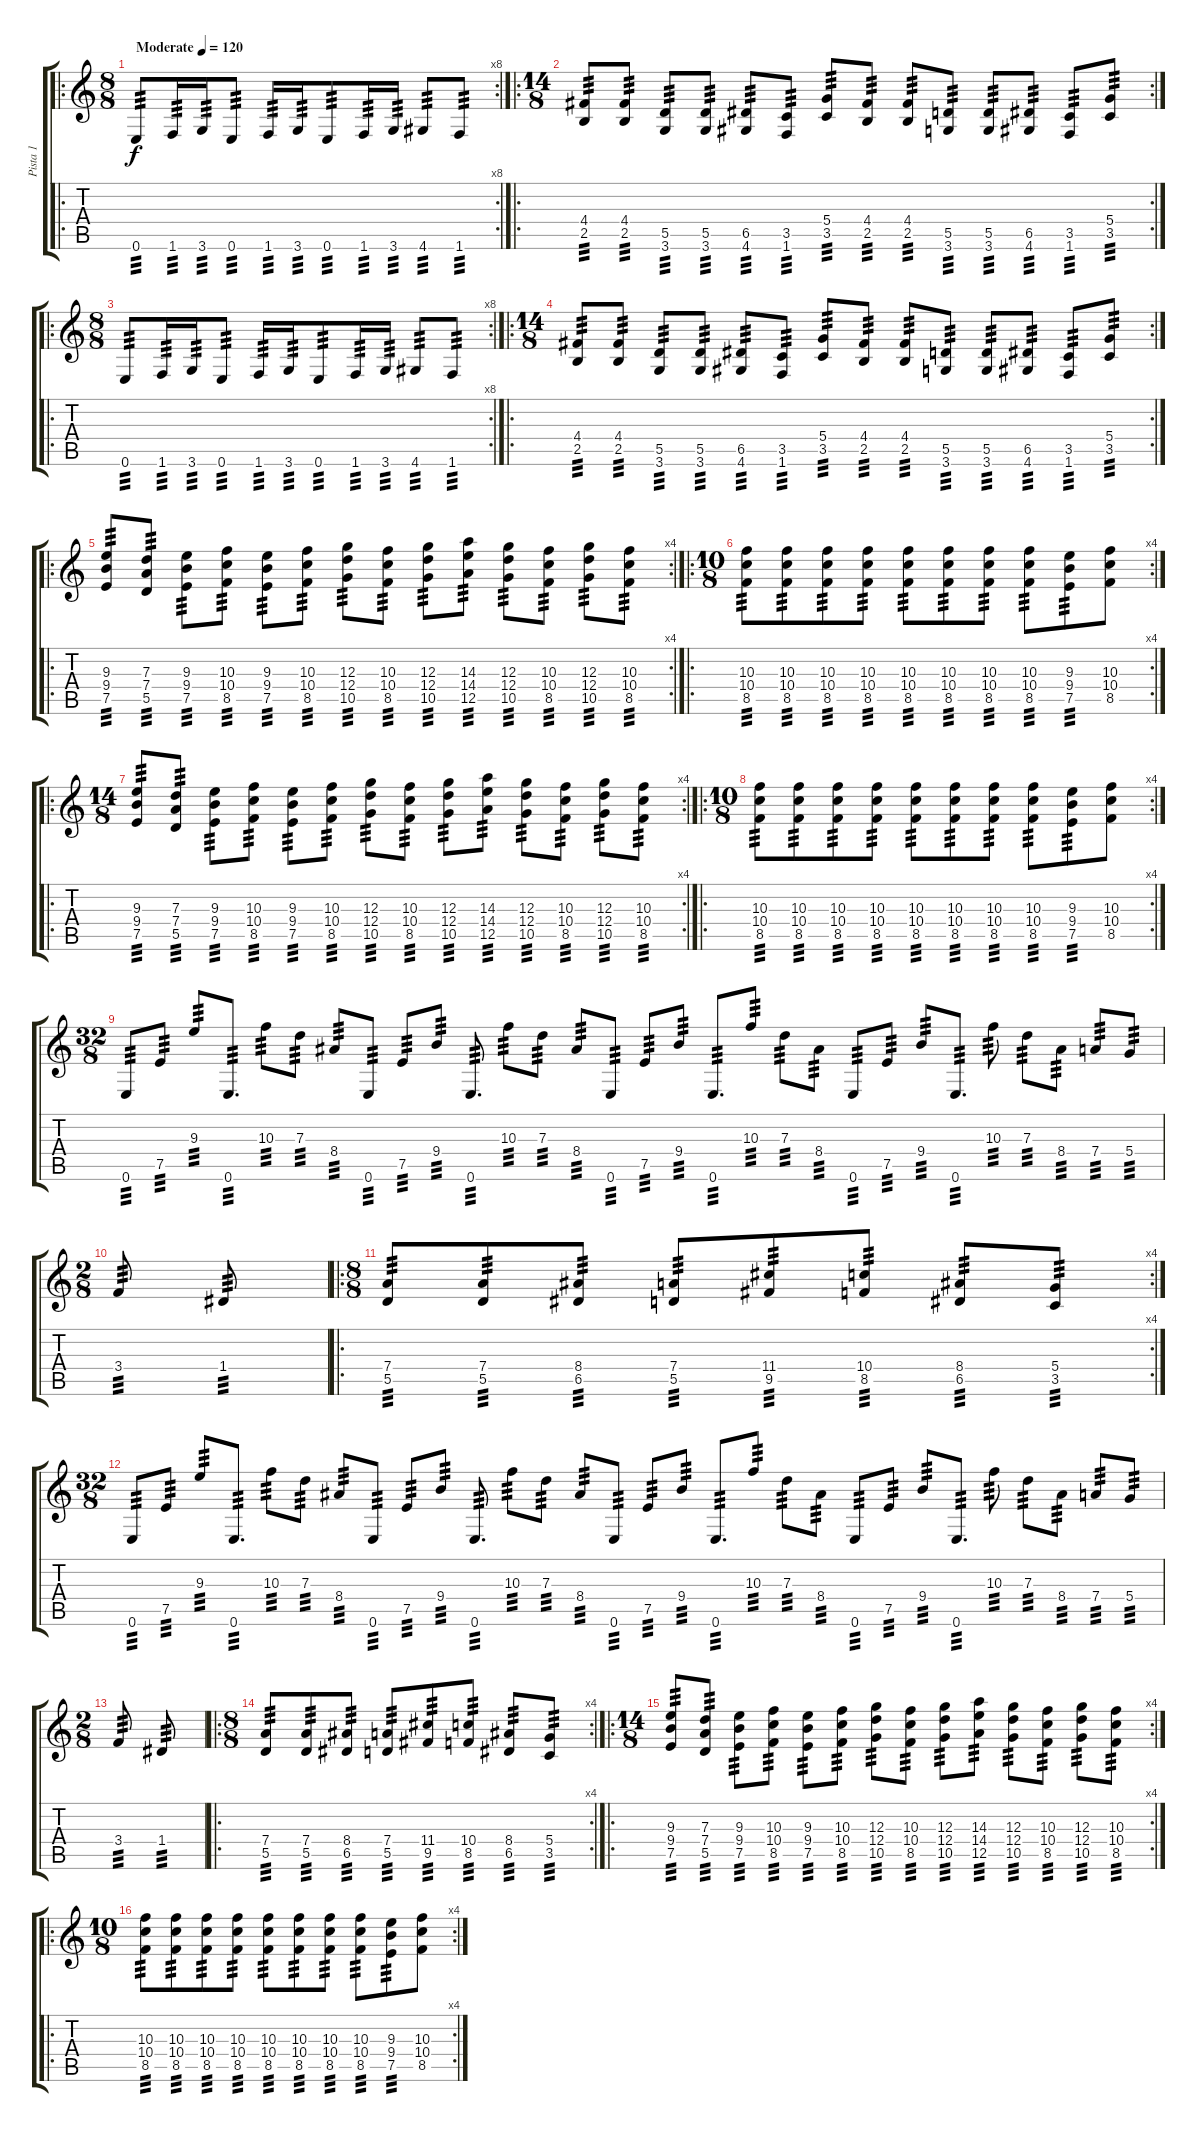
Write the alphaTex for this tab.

\track ("Pista 1" "Pista 1") {instrument distortionguitar}
\staff {score tabs}
\tuning (E4 B3 G3 D3 A2 E2) {hide}
\ro
\rc 8
\ts (8 8)
\tempo (120 "Moderate")
\clef g2
\ks c
0.6.8{tp 3 dy f instrument distortionguitar} 1.6.16{tp 3} 3.6.16{tp 3} 0.6.8{tp 3} 1.6.16{tp 3} 3.6.16{tp 3} 0.6.8{tp 3} 1.6.16{tp 3} 3.6.16{tp 3} 4.6.8{tp 3} 1.6.8{tp 3} |
\ro
\rc 2
\ts (14 8)
(4.4 2.5).8{tp 3} (4.4 2.5).8{tp 3} (5.5 3.6).8{tp 3} (5.5 3.6).8{tp 3} (6.5 4.6).8{tp 3} (3.5 1.6).8{tp 3} (5.4 3.5).8{tp 3} (4.4 2.5).8{tp 3} (4.4 2.5).8{tp 3} (5.5 3.6).8{tp 3} (5.5 3.6).8{tp 3} (6.5 4.6).8{tp 3} (3.5 1.6).8{tp 3} (5.4 3.5).8{tp 3} |
\ro
\rc 8
\ts (8 8)
0.6.8{tp 3} 1.6.16{tp 3} 3.6.16{tp 3} 0.6.8{tp 3} 1.6.16{tp 3} 3.6.16{tp 3} 0.6.8{tp 3} 1.6.16{tp 3} 3.6.16{tp 3} 4.6.8{tp 3} 1.6.8{tp 3} |
\ro
\rc 2
\ts (14 8)
(4.4 2.5).8{tp 3} (4.4 2.5).8{tp 3} (5.5 3.6).8{tp 3} (5.5 3.6).8{tp 3} (6.5 4.6).8{tp 3} (3.5 1.6).8{tp 3} (5.4 3.5).8{tp 3} (4.4 2.5).8{tp 3} (4.4 2.5).8{tp 3} (5.5 3.6).8{tp 3} (5.5 3.6).8{tp 3} (6.5 4.6).8{tp 3} (3.5 1.6).8{tp 3} (5.4 3.5).8{tp 3} |
\ro
\rc 4
(9.3 9.4 7.5).8{tp 3} (7.3 7.4 5.5).8{tp 3} (9.3 9.4 7.5).8{tp 3} (10.3 10.4 8.5).8{tp 3} (9.3 9.4 7.5).8{tp 3} (10.3 10.4 8.5).8{tp 3} (12.3 12.4 10.5).8{tp 3} (10.3 10.4 8.5).8{tp 3} (12.3 12.4 10.5).8{tp 3} (14.3 14.4 12.5).8{tp 3} (12.3 12.4 10.5).8{tp 3} (10.3 10.4 8.5).8{tp 3} (12.3 12.4 10.5).8{tp 3} (10.3 10.4 8.5).8{tp 3} |
\ro
\rc 4
\ts (10 8)
(10.3 10.4 8.5).8{tp 3} (10.3 10.4 8.5).8{tp 3} (10.3 10.4 8.5).8{tp 3} (10.3 10.4 8.5).8{tp 3} (10.3 10.4 8.5).8{tp 3} (10.3 10.4 8.5).8{tp 3} (10.3 10.4 8.5).8{tp 3} (10.3 10.4 8.5).8{tp 3} (9.3 9.4 7.5).8{tp 3} (10.3 10.4 8.5).8 |
\ro
\rc 4
\ts (14 8)
(9.3 9.4 7.5).8{tp 3} (7.3 7.4 5.5).8{tp 3} (9.3 9.4 7.5).8{tp 3} (10.3 10.4 8.5).8{tp 3} (9.3 9.4 7.5).8{tp 3} (10.3 10.4 8.5).8{tp 3} (12.3 12.4 10.5).8{tp 3} (10.3 10.4 8.5).8{tp 3} (12.3 12.4 10.5).8{tp 3} (14.3 14.4 12.5).8{tp 3} (12.3 12.4 10.5).8{tp 3} (10.3 10.4 8.5).8{tp 3} (12.3 12.4 10.5).8{tp 3} (10.3 10.4 8.5).8{tp 3} |
\ro
\rc 4
\ts (10 8)
(10.3 10.4 8.5).8{tp 3} (10.3 10.4 8.5).8{tp 3} (10.3 10.4 8.5).8{tp 3} (10.3 10.4 8.5).8{tp 3} (10.3 10.4 8.5).8{tp 3} (10.3 10.4 8.5).8{tp 3} (10.3 10.4 8.5).8{tp 3} (10.3 10.4 8.5).8{tp 3} (9.3 9.4 7.5).8{tp 3} (10.3 10.4 8.5).8 |
\ts (32 8)
0.6.8{tp 3} 7.5.8{tp 3} 9.3.8{tp 3} 0.6.8{d tp 3} 10.3.8{tp 3} 7.3.8{tp 3} 8.4.8{tp 3} 0.6.8{tp 3} 7.5.8{tp 3} 9.4.8{tp 3} 0.6.8{d tp 3} 10.3.8{tp 3} 7.3.8{tp 3} 8.4.8{tp 3} 0.6.8{tp 3} 7.5.8{tp 3} 9.4.8{tp 3} 0.6.8{d tp 3} 10.3.8{tp 3} 7.3.8{tp 3} 8.4.8{tp 3} 0.6.8{tp 3} 7.5.8{tp 3} 9.4.8{tp 3} 0.6.8{d tp 3} 10.3.8{tp 3} 7.3.8{tp 3} 8.4.8{tp 3} 7.4.8{tp 3} 5.4.8{tp 3} |
\ts (2 8)
3.4.8{tp 3} 1.4.8{tp 3} |
\ro
\rc 4
\ts (8 8)
(7.4 5.5).8{tp 3} (7.4 5.5).8{tp 3} (8.4 6.5).8{tp 3} (7.4 5.5).8{tp 3} (11.4 9.5).8{tp 3} (10.4 8.5).8{tp 3} (8.4 6.5).8{tp 3} (5.4 3.5).8{tp 3} |
\ts (32 8)
0.6.8{tp 3} 7.5.8{tp 3} 9.3.8{tp 3} 0.6.8{d tp 3} 10.3.8{tp 3} 7.3.8{tp 3} 8.4.8{tp 3} 0.6.8{tp 3} 7.5.8{tp 3} 9.4.8{tp 3} 0.6.8{d tp 3} 10.3.8{tp 3} 7.3.8{tp 3} 8.4.8{tp 3} 0.6.8{tp 3} 7.5.8{tp 3} 9.4.8{tp 3} 0.6.8{d tp 3} 10.3.8{tp 3} 7.3.8{tp 3} 8.4.8{tp 3} 0.6.8{tp 3} 7.5.8{tp 3} 9.4.8{tp 3} 0.6.8{d tp 3} 10.3.8{tp 3} 7.3.8{tp 3} 8.4.8{tp 3} 7.4.8{tp 3} 5.4.8{tp 3} |
\ts (2 8)
3.4.8{tp 3} 1.4.8{tp 3} |
\ro
\rc 4
\ts (8 8)
(7.4 5.5).8{tp 3} (7.4 5.5).8{tp 3} (8.4 6.5).8{tp 3} (7.4 5.5).8{tp 3} (11.4 9.5).8{tp 3} (10.4 8.5).8{tp 3} (8.4 6.5).8{tp 3} (5.4 3.5).8{tp 3} |
\ro
\rc 4
\ts (14 8)
(9.3 9.4 7.5).8{tp 3} (7.3 7.4 5.5).8{tp 3} (9.3 9.4 7.5).8{tp 3} (10.3 10.4 8.5).8{tp 3} (9.3 9.4 7.5).8{tp 3} (10.3 10.4 8.5).8{tp 3} (12.3 12.4 10.5).8{tp 3} (10.3 10.4 8.5).8{tp 3} (12.3 12.4 10.5).8{tp 3} (14.3 14.4 12.5).8{tp 3} (12.3 12.4 10.5).8{tp 3} (10.3 10.4 8.5).8{tp 3} (12.3 12.4 10.5).8{tp 3} (10.3 10.4 8.5).8{tp 3} |
\ro
\rc 4
\ts (10 8)
(10.3 10.4 8.5).8{tp 3} (10.3 10.4 8.5).8{tp 3} (10.3 10.4 8.5).8{tp 3} (10.3 10.4 8.5).8{tp 3} (10.3 10.4 8.5).8{tp 3} (10.3 10.4 8.5).8{tp 3} (10.3 10.4 8.5).8{tp 3} (10.3 10.4 8.5).8{tp 3} (9.3 9.4 7.5).8{tp 3} (10.3 10.4 8.5).8
